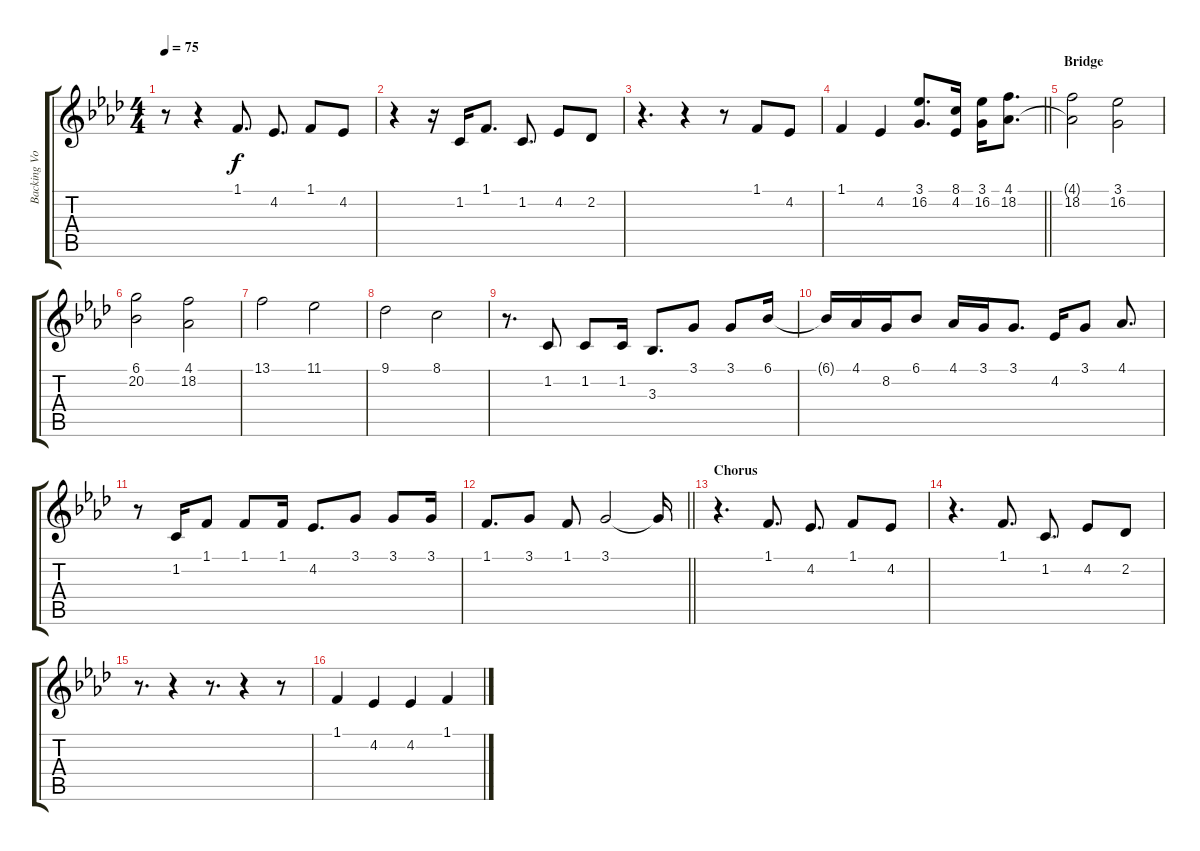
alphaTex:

\track ("Backing Vocals" "Backing Vo") {instrument viola}
\staff {score tabs}
\tuning (E4 B3 G3 D3 A2 E2) {hide}
\ts (4 4)
\tempo 75
\clef g2
\ks ab
r.8{dy f} r.4 1.1.8{d} 4.2.8{d} 1.1.8 4.2.8 |
r.4 r.16 1.2.16 1.1.8{d} 1.2.8{d} 4.2.8 2.2.8 |
r.4{d} r.4 r.8 1.1.8 4.2.8 |
\barLineRight lightlight
1.1.4 4.2.4 (3.1 16.2).8{d} (8.1 4.2).16 (3.1 16.2).16 (4.1 18.2).8{d} |
\section ("" "Bridge")
(4.1{t} 18.2).2 (3.1 16.2).2 |
(6.1 20.2).2 (4.1 18.2).2 |
13.1.2 11.1.2 |
9.1.2 8.1.2 |
r.8{d} 1.2.8 1.2.8 1.2.16 3.3.8{d} 3.1.8 3.1.8 6.1.16 |
6.1{t}.16 4.1.16 8.2.16 6.1.8 4.1.16 3.1.16 3.1.8{d} 4.2.16 3.1.8 4.1.8{d} |
r.8 1.2.16 1.1.8 1.1.8 1.1.16 4.2.8{d} 3.1.8 3.1.8 3.1.16 |
\barLineRight lightlight
1.1.8{d} 3.1.8 1.1.8 3.1.2 3.1{t}.16 |
\section ("" "Chorus")
r.4{d} 1.1.8{d} 4.2.8{d} 1.1.8 4.2.8 |
r.4{d} 1.1.8{d} 1.2.8{d} 4.2.8 2.2.8 |
r.8{d} r.4 r.8{d} r.4 r.8 |
1.1.4 4.2.4 4.2.4 1.1.4
